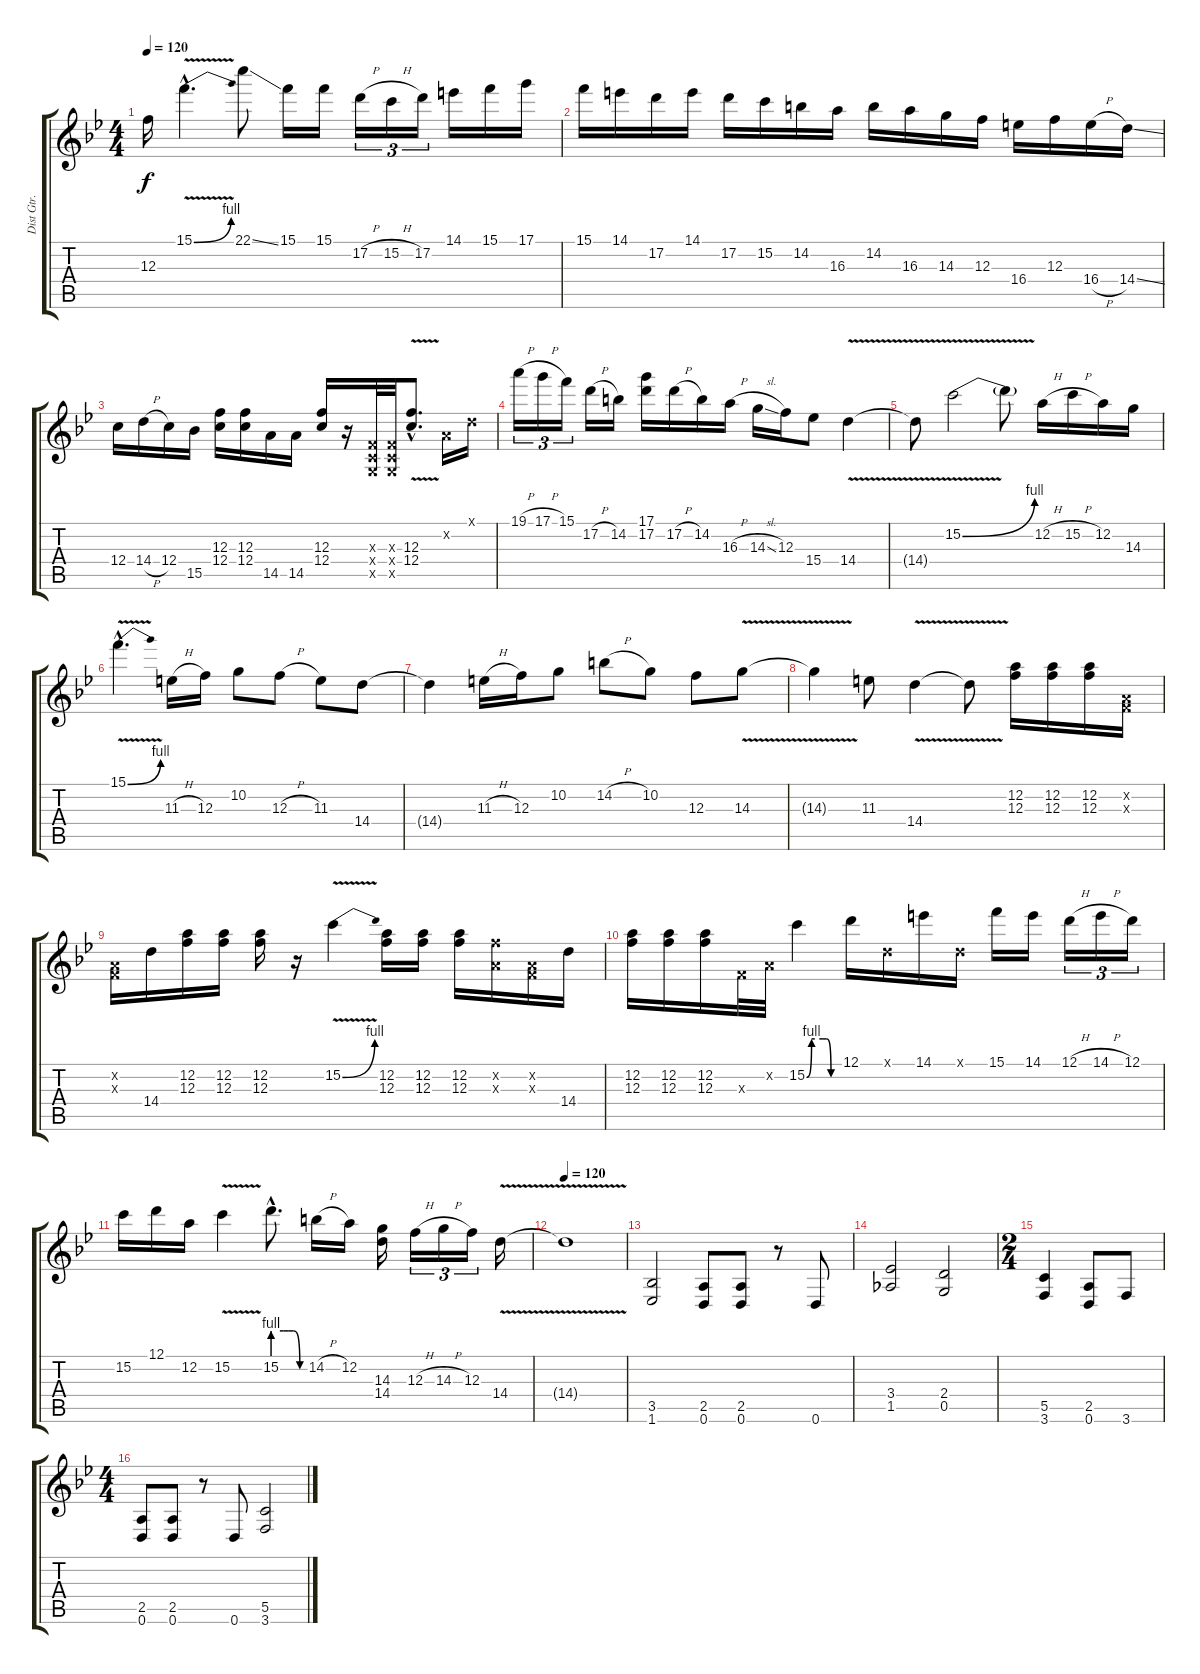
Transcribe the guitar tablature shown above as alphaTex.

\track ("Dist Gtr. 2 (Lead)" "Dist Gtr. ") {instrument distortionguitar}
\staff {score tabs}
\tuning (D4 A3 F3 C3 G2 D2) {hide}
\ts (4 4)
\tempo 120
\clef g2
\ks bb
12.3.16{dy f} 15.1{be (bend 0 0 60 4) v hac}.4{d} 22.1{ss}.8 15.1.16 15.1.16 17.2{h}.16{tu (3 2)} 15.2{h}.16{tu (3 2)} 17.2.16{tu (3 2)} 14.1.16 15.1.16 17.1.16 |
15.1.16 14.1.16 17.2.16 14.1.16 17.2.16 15.2.16 14.2.16 16.3.16 14.2.16 16.3.16 14.3.16 12.3.16 16.4.16 12.3.16 16.4{h}.16 14.4{ss}.16 |
12.4.16 14.4{h}.16 12.4.16 15.5.16 (12.3 12.4).16 (12.3 12.4).16 14.5.16 14.5.16 (12.3 12.4).16 r.16 (0.3{x} 0.4{x} 0.5{x}).32 (0.3{x} 0.4{x} 0.5{x}).32 (12.3{hac} 12.4{v hac}).8{d} 0.2{x}.16 0.1{x}.16 |
19.1{h}.16{tu (3 2)} 17.1{h}.16{tu (3 2)} 15.1.16{tu (3 2)} 17.2{h}.16 14.2.16 (17.1 17.2).16 17.2{h}.16 14.2.16 16.3{h}.16 14.3{sl}.16 12.3.16 15.4.8 14.4{v}.4 |
14.4{t}.8 15.2{be (bend 0 0 60 4) v}.2 15.2{t}.8 12.2{h}.16 15.2{h}.16 12.2.16 14.3.16 |
15.1{be (bend 0 0 60 4) v hac}.4{d} 11.3{h}.16 12.3.16 10.2.8 12.3{h}.8 11.3.8 14.4.8 |
14.4{t}.4 11.3{h}.16 12.3.16 10.2.8 14.2{h}.8 10.2.8 12.3.8 14.3{v}.8 |
14.3{t}.4 11.3.8 14.4{v}.4 14.4{t}.8 (12.2 12.3).16 (12.2 12.3).16 (12.2 12.3).16 (0.2{x} 0.3{x}).16 |
(0.2{x} 0.3{x}).16 14.4.16 (12.2 12.3).16 (12.2 12.3).16 (12.2 12.3).16 r.16 15.2{be (bend 0 0 60 4) v}.4 (12.2 12.3).16 (12.2 12.3).16 (12.2 12.3).16 (0.2{x} 12.3{x}).16 (0.2{x} 0.3{x}).16 14.4.16 |
(12.2 12.3).16 (12.2 12.3).16 (12.2 12.3).16 0.3{x}.32 0.2{x}.32 15.2{be (custom 0 0 9 4 15 4 30 4 37 4 45 0 60 0)}.4 12.1.16 0.1{x}.16 14.1.16 0.1{x}.16 15.1.16 14.1.16 12.1{h}.16{tu (3 2)} 14.1{h}.16{tu (3 2)} 12.1.16{tu (3 2)} |
15.2.16 12.1.16 12.2.16 15.2{v}.4 15.2{be (custom 0 4 20 4 29 4 39 4 51 0 60 0) hac}.8{d} 14.2{h}.16 12.2.16 (14.3 14.4).16 12.3{h}.16{tu (3 2)} 14.3{h}.16{tu (3 2)} 12.3.16{tu (3 2)} 14.4{v}.16 |
\tempo 120
14.4{t}.1 |
(3.5 1.6).2{volume 16} (2.5 0.6).8 (2.5 0.6).8 r.8 0.6.8 |
(3.4 1.5).2 (2.4 0.5).2 |
\ts (2 4)
(5.5 3.6).4 (2.5 0.6).8 3.6.8 |
\ts (4 4)
(2.5 0.6).8 (2.5 0.6).8 r.8 0.6.8 (5.5 3.6).2
